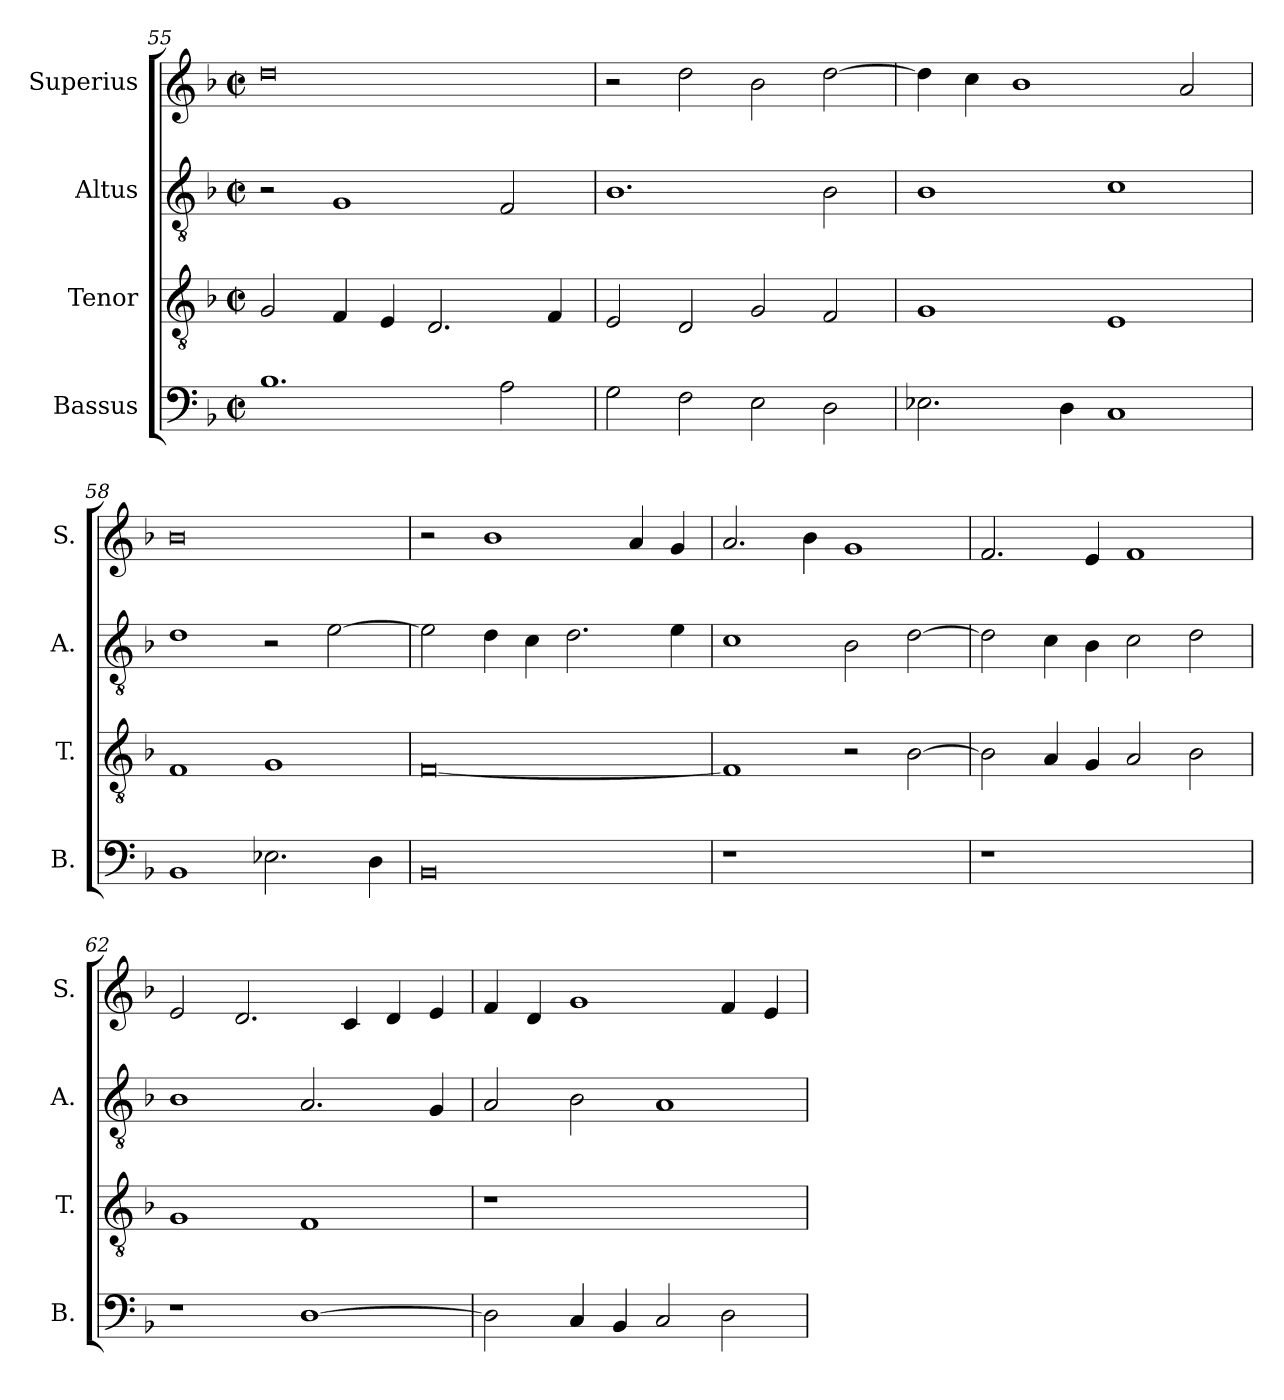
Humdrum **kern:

**kern	**kern	**kern	**kern
*part4	*part3	*part2	*part1
*staff4	*staff3	*staff2	*staff1
*I"Bassus	*I"Tenor	*I"Altus	*I"Superius
*I'B.	*I'T.	*I'A.	*I'S.
*clefF4	*clefGv2	*clefGv2	*clefG2
*	*ITrd7c12	*ITrd7c12	*
*k[b-]	*k[b-]	*k[b-]	*k[b-]
*F:	*F:	*F:	*F:
*M2/2	*M2/2	*M2/2	*M2/2
*met(c|)	*met(c|)	*met(c|)	*met(c|)
=55	=55	=55	=55
1.B-i	2GGi/	2r	0ddi
.	4FFi/	1GGi	.
.	4EEi/	.	.
.	2.DDi/	.	.
2Ai\	.	2FFi/	.
.	4FFi/	.	.
=56	=56	=56	=56
2Gi\	2EEi/	1.BB-i	2r
2Fi\	2DDi/	.	2ddi\
2Ei\	2GGi/	.	2b-i\
2Di\	2FFi/	2BB-i\	[>2ddi\
!!LO:LB:g=z
=57	=57	=57	=57
2.E-Xi\	1GGi	1BB-i	4ddi\]
.	.	.	4cci\
.	.	.	1b-i
4Di\	.	.	.
1Ci	1EEi	1Ci	.
.	.	.	2ai/
=58	=58	=58	=58
1BB-i	1FFi	1Di	0b-i
2.E-Xi\	1GGi	2r	.
.	.	[>2Ei\	.
4Di\	.	.	.
=59	=59	=59	=59
0BB-i	[<0FFi	2Ei\]	2r
.	.	4Di\	1b-i
.	.	4Ci\	.
.	.	2.Di\	.
.	.	.	4ai/
.	.	4Ei\	4gi/
=60	=60	=60	=60
!LO:N:vis=1	!	!	!
1r	1FFi]	1Ci	2.ai/
.	.	.	4b-i\
1ryy	2r	2BB-i\	1gi
.	[>2BB-i\	[>2Di\	.
=61	=61	=61	=61
!LO:N:vis=1	!	!	!
1r	2BB-i\]	2Di\]	2.fi/
.	4AAi/	4Ci\	.
.	4GGi/	4BB-i\	4ei/
1ryy	2AAi/	2Ci\	1fi
.	2BB-i\	2Di\	.
!!LO:PB:g=z
=62	=62	=62	=62
1r	1GGi	1BB-i	2ei/
.	.	.	2.di/
[>1Di	1FFi	2.AAi/	.
.	.	.	4ci/
.	.	.	4di/
.	.	4GGi/	4ei/
=63	=63	=63	=63
!	!LO:N:vis=1	!	!
2Di\]	1r	2AAi/	4fi/
.	.	.	4di/
4Ci/	.	2BB-i\	1gi
4BB-i/	.	.	.
2Ci/	1ryy	1AAi	.
2Di\	.	.	4fi/
.	.	.	4ei/
=	=	=	=
*-	*-	*-	*-
